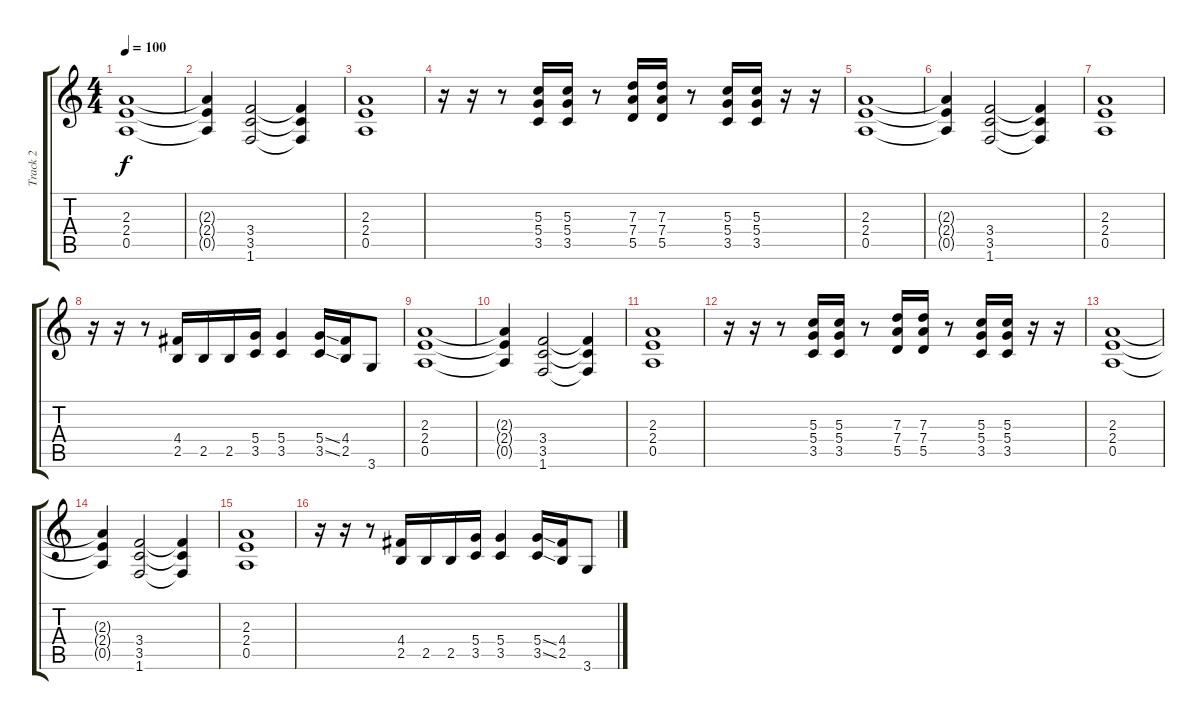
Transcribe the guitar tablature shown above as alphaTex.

\track ("Track 2" "Track 2") {instrument overdrivenguitar}
\staff {score tabs}
\tuning (E4 B3 G3 D3 A2 E2) {hide}
\ts (4 4)
\tempo 100
\clef g2
\ks c
(2.3 2.4 0.5).1{dy f instrument overdrivenguitar} |
(2.3{t} 2.4{t} 0.5{t}).4 (3.4 3.5 1.6).2 (3.4{t} 3.5{t} 1.6{t}).4 |
(2.3 2.4 0.5).1 |
r.16 r.16 r.8 (5.3 5.4 3.5).16 (5.3 5.4 3.5).16 r.8 (7.3 7.4 5.5).16 (7.3 7.4 5.5).16 r.8 (5.3 5.4 3.5).16 (5.3 5.4 3.5).16 r.16 r.16 |
(2.3 2.4 0.5).1 |
(2.3{t} 2.4{t} 0.5{t}).4 (3.4 3.5 1.6).2 (3.4{t} 3.5{t} 1.6{t}).4 |
(2.3 2.4 0.5).1 |
r.16 r.16 r.8 (4.4 2.5).16 2.5.16 2.5.16 (5.4 3.5).16 (5.4 3.5).4 (5.4{ss} 3.5{ss}).16 (4.4 2.5).16 3.6.8 |
(2.3 2.4 0.5).1 |
(2.3{t} 2.4{t} 0.5{t}).4 (3.4 3.5 1.6).2 (3.4{t} 3.5{t} 1.6{t}).4 |
(2.3 2.4 0.5).1 |
r.16 r.16 r.8 (5.3 5.4 3.5).16 (5.3 5.4 3.5).16 r.8 (7.3 7.4 5.5).16 (7.3 7.4 5.5).16 r.8 (5.3 5.4 3.5).16 (5.3 5.4 3.5).16 r.16 r.16 |
(2.3 2.4 0.5).1 |
(2.3{t} 2.4{t} 0.5{t}).4 (3.4 3.5 1.6).2 (3.4{t} 3.5{t} 1.6{t}).4 |
(2.3 2.4 0.5).1 |
r.16 r.16 r.8 (4.4 2.5).16 2.5.16 2.5.16 (5.4 3.5).16 (5.4 3.5).4 (5.4{ss} 3.5{ss}).16 (4.4 2.5).16 3.6.8
